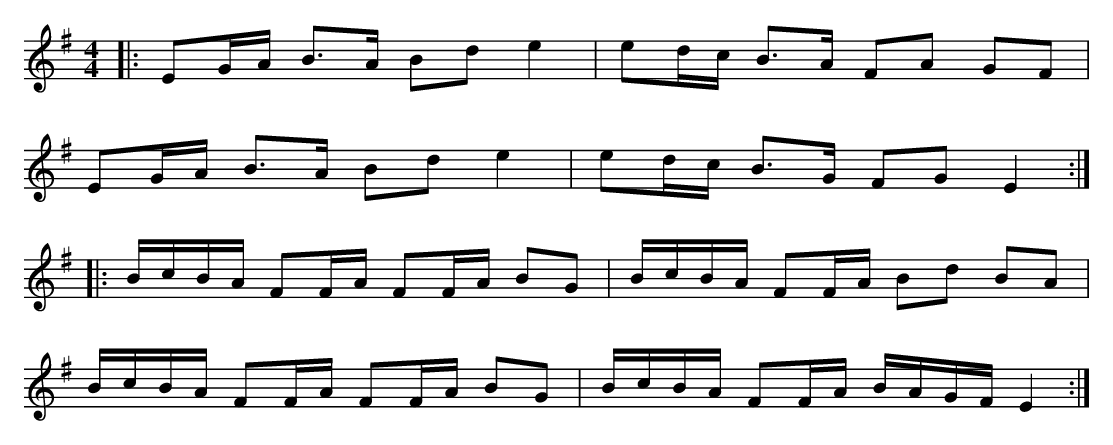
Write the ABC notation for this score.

X:1
M:4/4
K:Emin
|:EG/A/ B>A Bd e2|ed/c/ B>A FA GF|
EG/A/ B>A Bd e2|ed/c/ B>G FG E2:|
|: B/c/B/A/ FF/A/ FF/A/ BG|B/c/B/A/ FF/A/ Bd BA|
 B/c/B/A/ FF/A/ FF/A/ BG|B/c/B/A/ FF/A/ B/A/G/F/ E2:|
